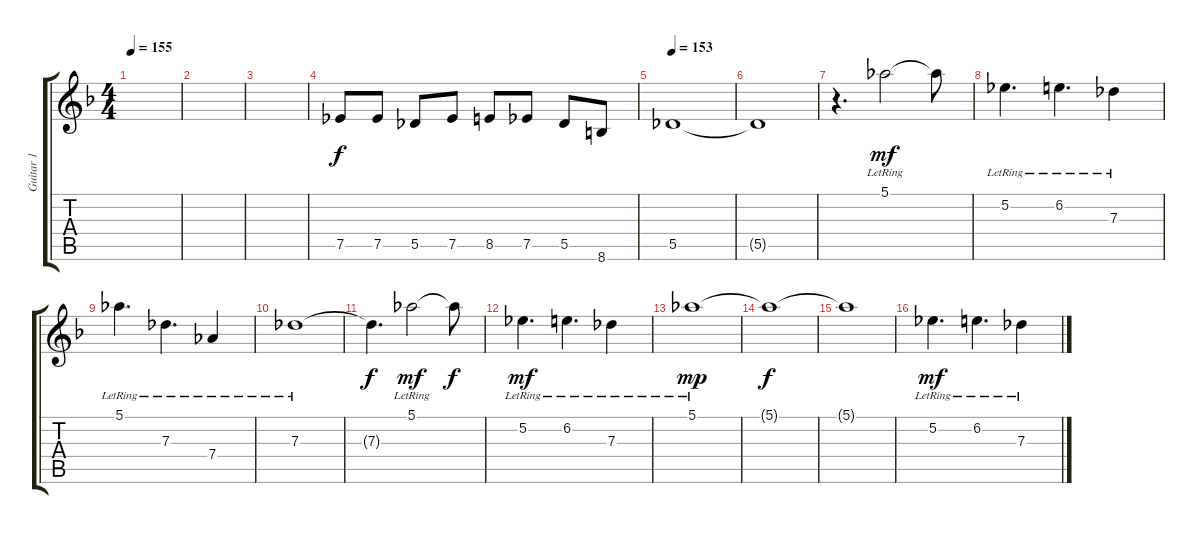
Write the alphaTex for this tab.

\track ("Guitar 1" "Guitar 1") {instrument distortionguitar}
\staff {score tabs}
\tuning (Eb4 Bb3 Gb3 Db3 Ab2 Eb2) {hide}
\ts (4 4)
\tempo 155
\clef g2
\ks dminor
|
|
|
7.5.8{dy f} 7.5.8 5.5.8 7.5.8 8.5.8 7.5.8 5.5.8 8.6.8 |
\tempo 153
5.5.1{volume 6} |
5.5{t}.1 |
r.4{d volume 12 instrument electricguitarjazz} 5.1{lr}.2{dy mf} 5.1{t}.8 |
5.2{lr}.4{d} 6.2{lr}.4{d} 7.3{lr}.4 |
5.1{lr}.4{d} 7.3{lr}.4{d} 7.4{lr}.4 |
7.3{lr}.1 |
7.3{t}.4{d dy f} 5.1{lr}.2{dy mf} 5.1{t}.8{dy f} |
5.2{lr}.4{d dy mf} 6.2{lr}.4{d} 7.3{lr}.4 |
5.1{lr}.1{dy mp volume 6} |
5.1{t}.1{dy f} |
5.1{t}.1 |
5.2{lr}.4{d dy mf volume 12} 6.2{lr}.4{d} 7.3{lr}.4
